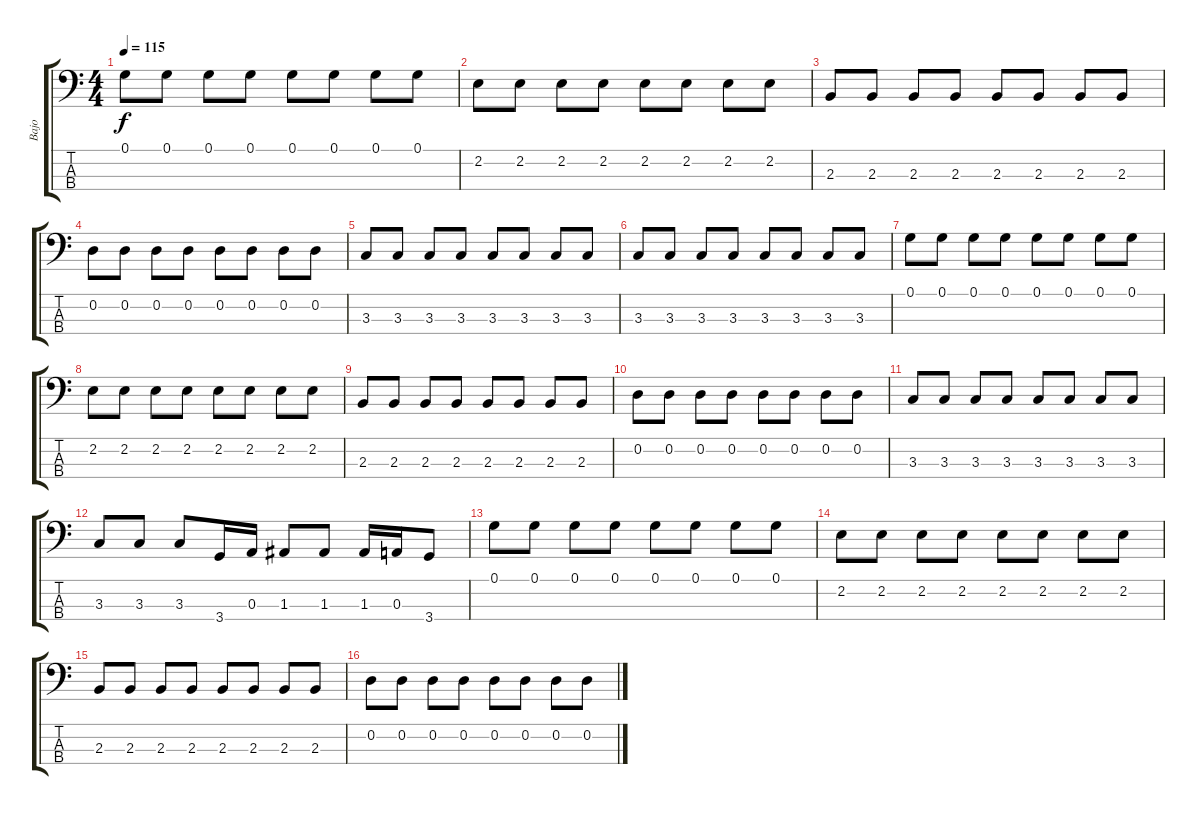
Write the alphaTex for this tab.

\track ("Bajo" "Bajo") {instrument electricbasspick}
\staff {score tabs}
\tuning (G2 D2 A1 E1) {hide}
\ts (4 4)
\tempo 115
\clef f4
\ks c
0.1.8{dy f} 0.1.8 0.1.8 0.1.8 0.1.8 0.1.8 0.1.8 0.1.8 |
2.2.8 2.2.8 2.2.8 2.2.8 2.2.8 2.2.8 2.2.8 2.2.8 |
2.3.8 2.3.8 2.3.8 2.3.8 2.3.8 2.3.8 2.3.8 2.3.8 |
0.2.8 0.2.8 0.2.8 0.2.8 0.2.8 0.2.8 0.2.8 0.2.8 |
3.3.8 3.3.8 3.3.8 3.3.8 3.3.8 3.3.8 3.3.8 3.3.8 |
3.3.8 3.3.8 3.3.8 3.3.8{volume 15} 3.3.8{volume 15} 3.3.8{volume 15} 3.3.8{volume 15} 3.3.8{volume 15} |
0.1.8 0.1.8 0.1.8 0.1.8 0.1.8 0.1.8 0.1.8 0.1.8 |
2.2.8 2.2.8 2.2.8 2.2.8 2.2.8 2.2.8 2.2.8 2.2.8 |
2.3.8 2.3.8 2.3.8 2.3.8 2.3.8 2.3.8 2.3.8 2.3.8 |
0.2.8 0.2.8 0.2.8 0.2.8 0.2.8 0.2.8 0.2.8 0.2.8 |
3.3.8 3.3.8 3.3.8 3.3.8 3.3.8 3.3.8 3.3.8 3.3.8 |
3.3.8 3.3.8 3.3.8 3.4.16{volume 15} 0.3.16{volume 15} 1.3.8{volume 15} 1.3.8{volume 15} 1.3.16{volume 15} 0.3.16{volume 15} 3.4.8{volume 15} |
0.1.8 0.1.8 0.1.8 0.1.8 0.1.8 0.1.8 0.1.8 0.1.8 |
2.2.8 2.2.8 2.2.8 2.2.8 2.2.8 2.2.8 2.2.8 2.2.8 |
2.3.8 2.3.8 2.3.8 2.3.8 2.3.8 2.3.8 2.3.8 2.3.8 |
0.2.8 0.2.8 0.2.8 0.2.8 0.2.8 0.2.8 0.2.8 0.2.8
